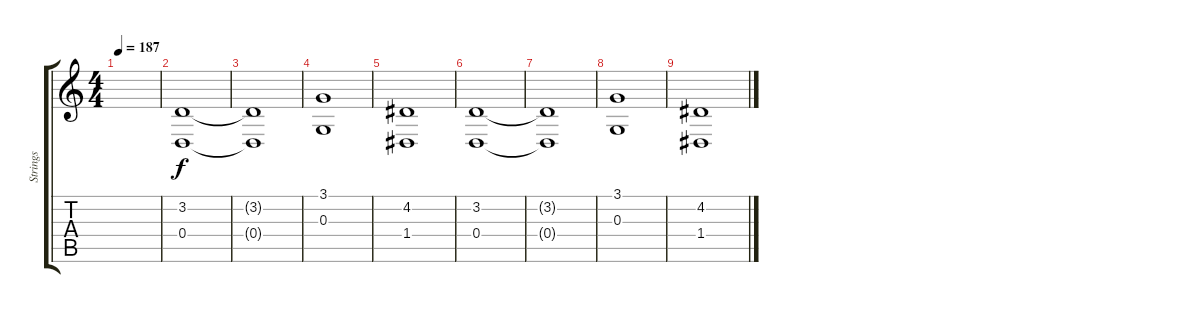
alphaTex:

\track ("Strings" "Strings") {instrument stringensemble1}
\staff {score tabs}
\tuning (E4 B3 G3 D3 A2 E2) {hide}
\ts (4 4)
\tempo 187
\clef g2
\ks c
|
(3.2 0.4).1{volume 16} |
(3.2{t} 0.4{t}).1 |
(3.1 0.3).1 |
(4.2 1.4).1 |
(3.2 0.4).1 |
(3.2{t} 0.4{t}).1 |
(3.1 0.3).1 |
(4.2 1.4).1
